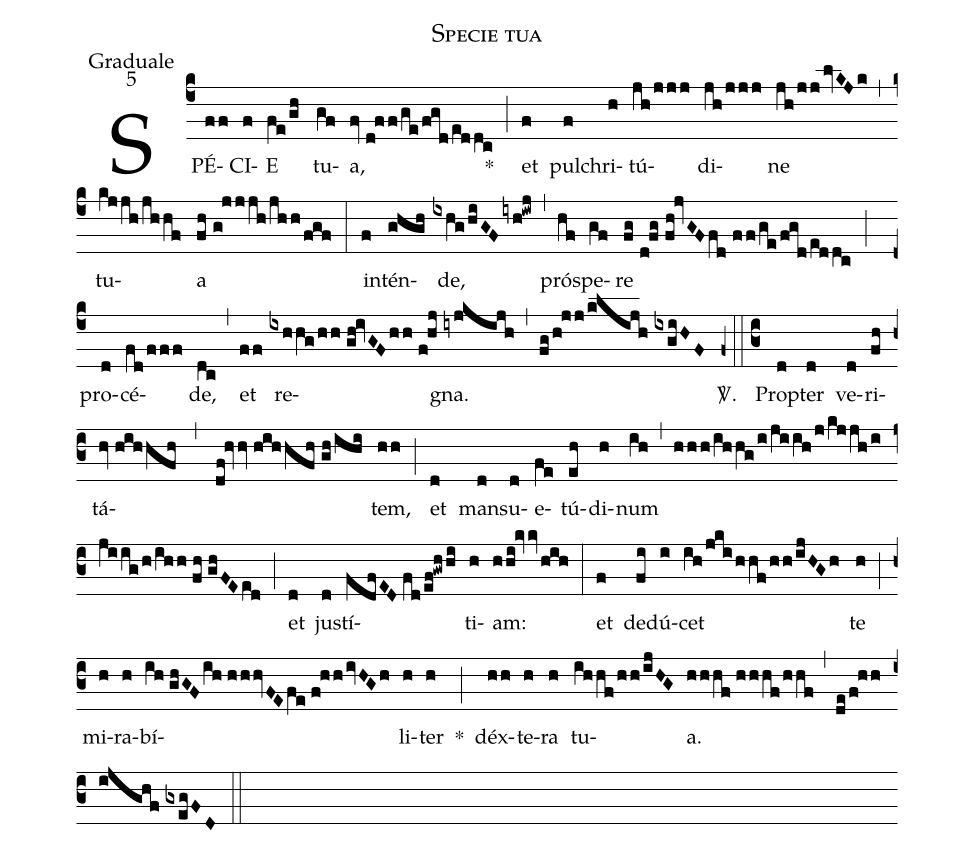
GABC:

name:Specie tua;
office-part:Graduale;
mode:5;
%%
(c4) SPÉ(ff)CI(f)E(fe/gh) tu(gf)a,(fv//d!ff/ge/fgd/eddc) *(;) et(f) pul(f)chri(h)tú(jh/jjj)di(jh/jjj)ne(jh/jjlvKJk) (,) tu(kjjh/jhhf)a(fh//g!jjjh/jhh/fgf) (:) in(f)tén(ghgh)de,(ixhg/hiGFiyh!iwj) (,) pró(hf)spe(gf)re(fg//d!fg//fh!jvGFfd//ff/ge/fgd/eddc) (;) pro(d)cé(fd/fff)de,(dc) (,) et(ff) re(ixhhg/hh//gh!ivGFhh//f!hj)gna.(iyjkijh) (,) (fg/h!jj/klijh//ixgiHF) <sp>V/</sp>.(z0::c3) Pro(d)pter(d) ve(d)ri(fh)tá(hv//hihhfh,df!hvv//hihhfh//gh/ihi)tem,(hh) (;) et(d) man(d)su(d)e(fe)tú(eh)di(h)num(ih) (,) (hhh/ihhg/i/jiih/j/kjjh/i/jiig/h/ihh//fh//ghFEed) (;) et(d) ju(d)stí(fdfED//fd/ef!gwhhi)ti(h)am:(hhi!kvvhih) (:) et(f) de(fi)dú(i)cet(ih/jki/hhf/hh/ijHGh) te(h) (;) mi(h)ra(h)bí(ih//ghGF/ih//hhhvFEfe//f!hhivHGh)li(h)ter(h) *(;) déx(hh)te(h)ra(h) tu(ihhf/hh/ijHG)a.(hhhf//hhhf/hhf) (,) (de/f!hh/ijghf//gxegFD) (::)
